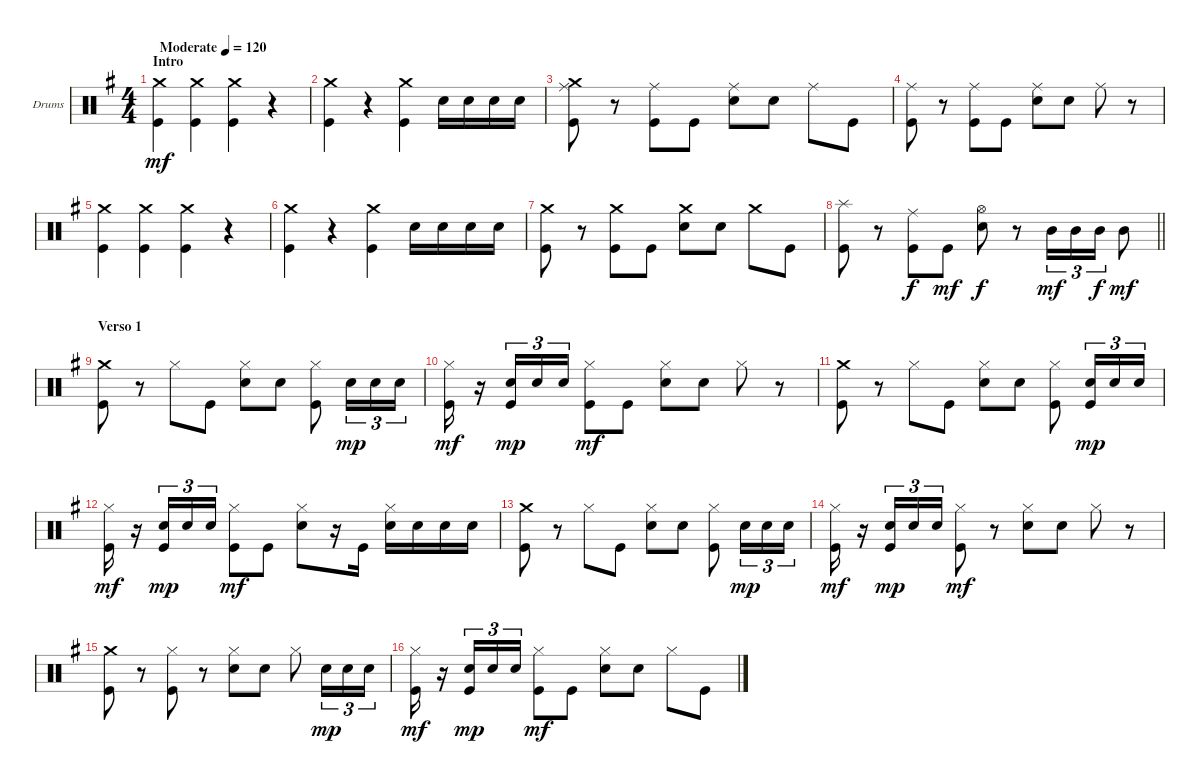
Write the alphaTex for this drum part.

\bracketExtendMode groupsimilarinstruments
\firstSystemTrackNameOrientation horizontal
\otherSystemsTrackNameOrientation horizontal
\track ("Drumkit" "Drums") {instrument percussion}
\staff {score}
\articulation defaults
\ts (4 4)
\beaming (8 2 2 2 2)
\section ("" "Intro")
\tempo (120 "Moderate")
\clef neutral
\ks g
("Crash medium (hit)" "Kick (hit)").4{dy mf} ("Crash medium (hit)" "Kick (hit)").4 ("Crash medium (hit)" "Kick (hit)").4 r.4 |
("Crash medium (hit)" "Kick (hit)").4 r.4 ("Crash medium (hit)" "Kick (hit)").4 "Snare (hit) 2".16 "Snare (hit) 2".16 "Snare (hit) 2".16 "Snare (hit) 2".16 |
("Crash medium (hit)" "Ride (middle)" "Kick (hit)").8 r.8 ("Ride (middle)" "Kick (hit)").8 "Kick (hit)".8 ("Ride (middle)" "Snare (hit) 2").8 "Snare (hit) 2".8 "Ride (middle)".8 "Kick (hit)".8 |
("Ride (middle)" "Kick (hit)").8 r.8 ("Ride (middle)" "Kick (hit)").8 "Kick (hit)".8 ("Ride (middle)" "Snare (hit) 2").8 "Snare (hit) 2".8 "Ride (middle)".8 r.8 |
("Crash medium (hit)" "Kick (hit)").4 ("Crash medium (hit)" "Kick (hit)").4 ("Crash medium (hit)" "Kick (hit)").4 r.4 |
("Crash medium (hit)" "Kick (hit)").4 r.4 ("Crash medium (hit)" "Kick (hit)").4 "Snare (hit) 2".16 "Snare (hit) 2".16 "Snare (hit) 2".16 "Snare (hit) 2".16 |
("Crash medium (hit)" "Kick (hit)").8 r.8 ("Crash medium (hit)" "Kick (hit)").8 "Kick (hit)".8 ("Crash medium (hit)" "Snare (hit) 2").8 "Snare (hit) 2".8 "Crash medium (hit)".8 "Kick (hit)".8 |
\barLineRight lightlight
("Splash (hit)" "Kick (hit)").8 r.8 ("Ride (middle)" "Kick (hit)").8{dy f} "Kick (hit)".8{dy mf} ("Hi-Hat (open)" "Snare (hit) 2").8{dy f} r.8 "Mid Tom (hit)".16{tu (3 2) dy mf} "Mid Tom (hit)".16{tu (3 2)} "Mid Tom (hit)".16{tu (3 2) dy f} "Mid Tom (hit)".8{dy mf} |
\section ("" "Verso 1")
("Crash medium (hit)" "Kick (hit)").8 r.8 "Hi-Hat (closed)".8 "Kick (hit)".8 ("Hi-Hat (closed)" "Snare (hit) 2").8 "Snare (hit) 2".8 ("Hi-Hat (closed)" "Kick (hit)").8 "Snare (hit) 2".16{tu (3 2) dy mp} "Snare (hit) 2".16{tu (3 2)} "Snare (hit) 2".16{tu (3 2)} |
("Hi-Hat (closed)" "Kick (hit)").16{dy mf} r.16 ("Snare (hit) 2" "Kick (hit)").16{tu (3 2) dy mp} "Snare (hit) 2".16{tu (3 2)} "Snare (hit) 2".16{tu (3 2)} ("Hi-Hat (closed)" "Kick (hit)").8{dy mf} "Kick (hit)".8 ("Hi-Hat (closed)" "Snare (hit) 2").8 "Snare (hit) 2".8 "Hi-Hat (closed)".8 r.8 |
("Crash medium (hit)" "Kick (hit)").8 r.8 "Hi-Hat (closed)".8 "Kick (hit)".8 ("Hi-Hat (closed)" "Snare (hit) 2").8 "Snare (hit) 2".8 ("Hi-Hat (closed)" "Kick (hit)").8 ("Snare (hit) 2" "Kick (hit)").16{tu (3 2) dy mp} "Snare (hit) 2".16{tu (3 2)} "Snare (hit) 2".16{tu (3 2)} |
("Hi-Hat (closed)" "Kick (hit)").16{dy mf} r.16 ("Snare (hit) 2" "Kick (hit)").16{tu (3 2) dy mp} "Snare (hit) 2".16{tu (3 2)} "Snare (hit) 2".16{tu (3 2)} ("Hi-Hat (closed)" "Kick (hit)").8{dy mf} "Kick (hit)".8 ("Hi-Hat (closed)" "Snare (hit) 2").8 r.16 "Kick (hit)".16 ("Hi-Hat (closed)" "Snare (hit) 2").16 "Snare (hit) 2".16 "Snare (hit) 2".16 "Snare (hit) 2".16 |
("Crash medium (hit)" "Kick (hit)").8 r.8 "Hi-Hat (closed)".8 "Kick (hit)".8 ("Hi-Hat (closed)" "Snare (hit) 2").8 "Snare (hit) 2".8 ("Hi-Hat (closed)" "Kick (hit)").8 "Snare (hit) 2".16{tu (3 2) dy mp} "Snare (hit) 2".16{tu (3 2)} "Snare (hit) 2".16{tu (3 2)} |
("Hi-Hat (closed)" "Kick (hit)").16{dy mf} r.16 ("Snare (hit) 2" "Kick (hit)").16{tu (3 2) dy mp} "Snare (hit) 2".16{tu (3 2)} "Snare (hit) 2".16{tu (3 2)} ("Hi-Hat (closed)" "Kick (hit)").8{dy mf} r.8 ("Hi-Hat (closed)" "Snare (hit) 2").8 "Snare (hit) 2".8 "Hi-Hat (closed)".8 r.8 |
("Crash medium (hit)" "Kick (hit)").8 r.8 ("Hi-Hat (closed)" "Kick (hit)").8 r.8 ("Hi-Hat (closed)" "Snare (hit) 2").8 "Snare (hit) 2".8 "Hi-Hat (closed)".8 "Snare (hit) 2".16{tu (3 2) dy mp} "Snare (hit) 2".16{tu (3 2)} "Snare (hit) 2".16{tu (3 2)} |
("Hi-Hat (closed)" "Kick (hit)").16{dy mf} r.16 ("Snare (hit) 2" "Kick (hit)").16{tu (3 2) dy mp} "Snare (hit) 2".16{tu (3 2)} "Snare (hit) 2".16{tu (3 2)} ("Hi-Hat (closed)" "Kick (hit)").8{dy mf} "Kick (hit)".8 ("Hi-Hat (closed)" "Snare (hit) 2").8 "Snare (hit) 2".8 "Hi-Hat (closed)".8 "Kick (hit)".8
